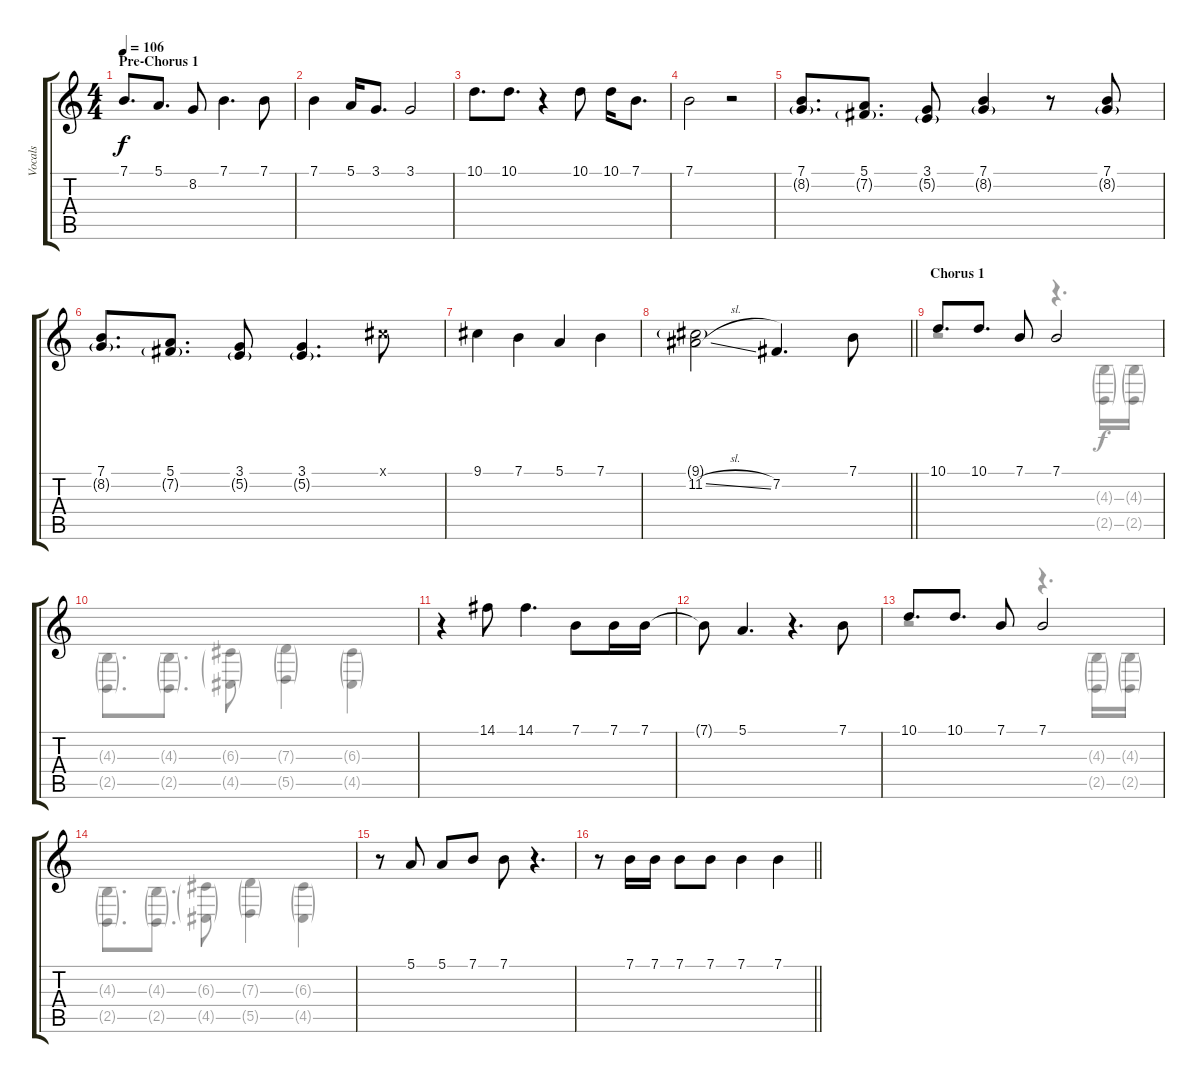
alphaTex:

\track ("Vocals" "Vocals") {instrument lead1square}
\staff {score tabs}
\tuning (E4 B3 G3 D3 A2 E2) {hide}
\voice
\ts (4 4)
\section ("" "Pre-Chorus 1")
\tempo 106
\clef g2
\ks c
7.1.8{d dy f} 5.1.8{d} 8.2.8 7.1.4{d} 7.1.8 |
7.1.4 5.1.16 3.1.8{d} 3.1.2 |
10.1.8{d} 10.1.8{d} r.4 10.1.8 10.1.16 7.1.8{d} |
7.1.2 r.2 |
(7.1 8.2{g}).8{d} (5.1 7.2{g}).8{d} (3.1 5.2{g}).8 (7.1 8.2{g}).4 r.8 (7.1 8.2{g}).8 |
(7.1 8.2{g}).8{d} (5.1 7.2{g}).8{d} (3.1 5.2{g}).8 (3.1 5.2{g}).4{d} 9.1{x}.8 |
9.1.4 7.1.4 5.1.4 7.1.4 |
\barLineRight lightlight
(9.1{g} 11.2{sl}).2 7.2.4{d} 7.1.8 |
\section ("" "Chorus 1")
10.1.8{d} 10.1.8{d} 7.1.8 7.1.2 |
|
r.4 14.1.8 14.1.4{d} 7.1.8 7.1.16 7.1.16 |
7.1{t}.8 5.1.4{d} r.4{d} 7.1.8 |
10.1.8{d} 10.1.8{d} 7.1.8 7.1.2 |
|
r.8 5.1.8 5.1.8 7.1.8 7.1.8 r.4{d} |
\barLineRight lightlight
r.8 7.1.16 7.1.16 7.1.8 7.1.8 7.1.4 7.1.4
\voice
\clef g2
\ottava regular
\simile none
\ks c
|
|
|
|
|
|
|
\barLineRight lightlight
|
r.2 r.4{d} (4.3{g} 2.5{g}).16 (4.3{g} 2.5{g}).16 |
(4.3{g} 2.5{g}).8{d} (4.3{g} 2.5{g}).8{d} (6.3{g} 4.5{g}).8 (7.3{g} 5.5{g}).4 (6.3{g} 4.5{g}).4 |
|
|
r.2 r.4{d} (4.3{g} 2.5{g}).16 (4.3{g} 2.5{g}).16 |
(4.3{g} 2.5{g}).8{d} (4.3{g} 2.5{g}).8{d} (6.3{g} 4.5{g}).8 (7.3{g} 5.5{g}).4 (6.3{g} 4.5{g}).4 |
|
\barLineRight lightlight
